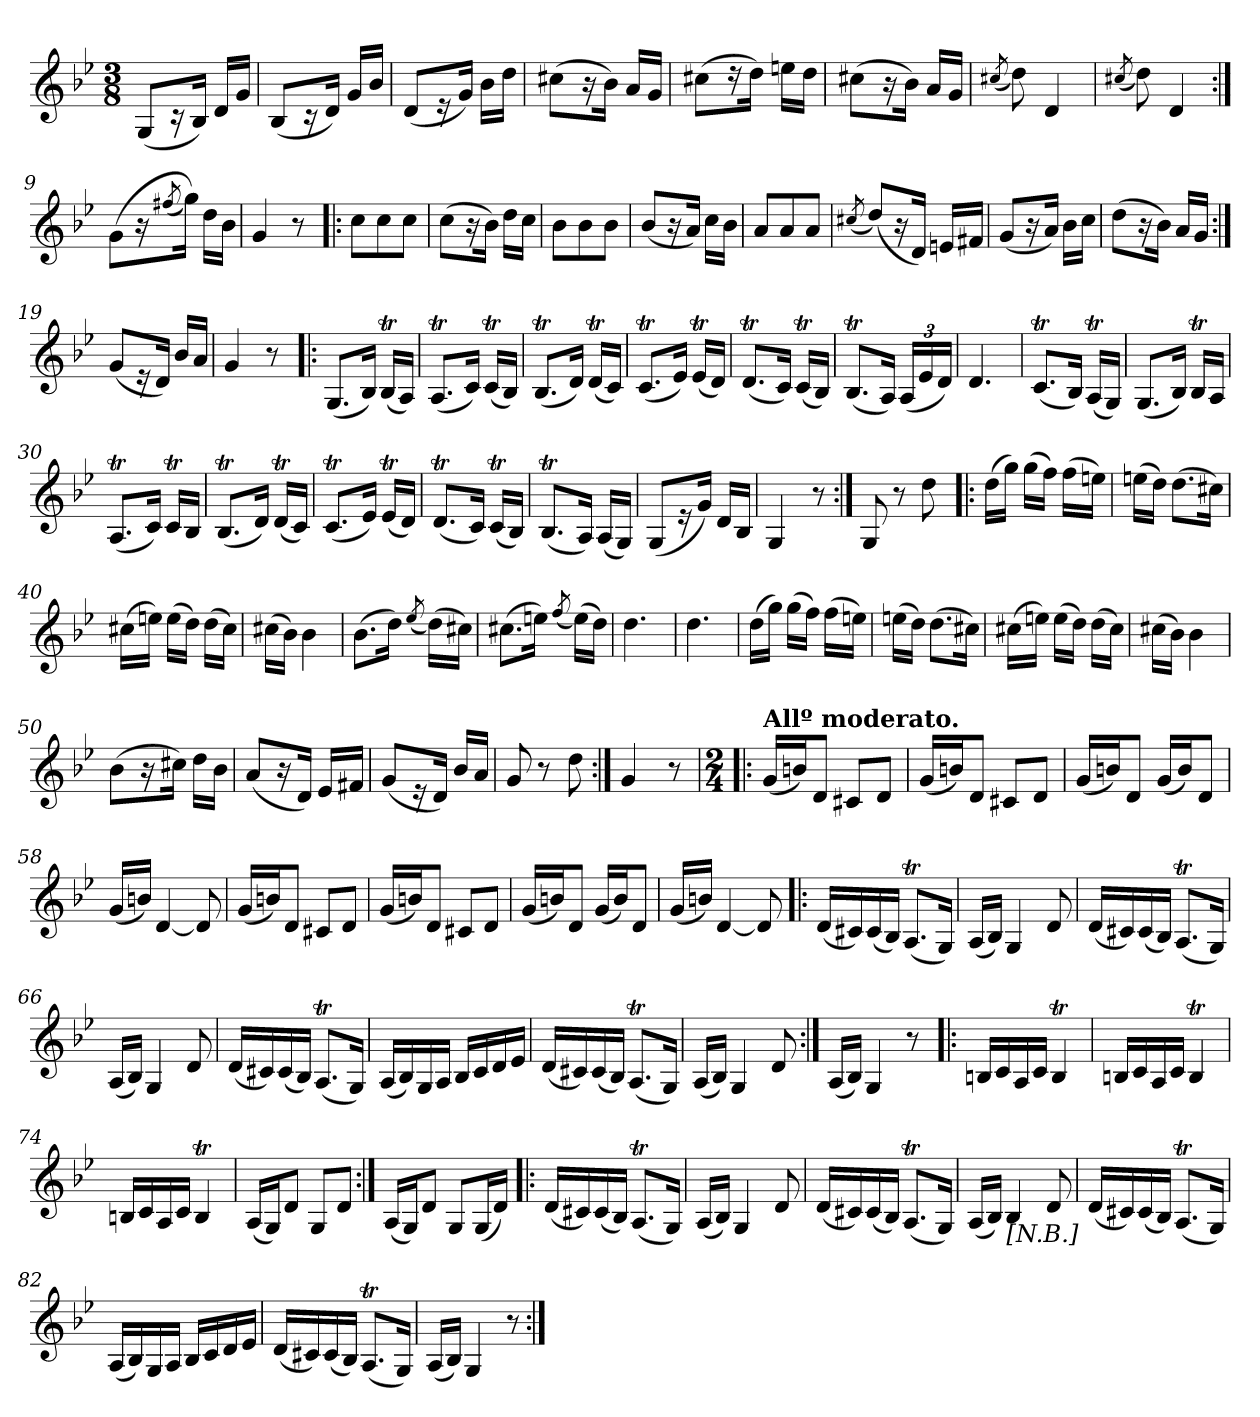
**kern
*part1
*staff1
*clefG2
*k[b-e-]
*g:
*M3/8
=1
(<8G/L
16r
16B-/Jk)
16d/LL
16g/JJ
=2
(<8B-/L
16r
16d/Jk)
16g/LL
16b-/JJ
=3
(<8d/L
16r
16g/Jk)
16b-\LL
16dd\JJ
=4
(>8cc#X\L
16r
16b-\Jk)
16a/LL
16g/JJ
=5
(>8cc#X\L
16r
16dd\Jk)
16een\LL
16dd\JJ
!!LO:LB:g=z
=6
(>8cc#X\L
16r
16b-\Jk)
16a/LL
16g/JJ
=7
(<8qcc#X/
8dd\)
4d/
=8
(<8qcc#X/
8dd\)
4d/
=9:|!
(>8g\L
16r
(<8qff#X/
16gg\Jk))
16dd\LL
16b-\JJ
=10
4g/
8r
=11!|:
8cc\L
8cc\
8cc\J
=12
(>8cc\L
16r
16b-\Jk)
16dd\LL
16cc\JJ
!!LO:LB:g=z
=13
8b-\L
8b-\
8b-\J
=14
(<8b-/L
16r
16a/Jk)
16cc\LL
16b-\JJ
=15
8a/L
8a/
8a/J
=16
(<8qcc#X/
(<8dd/L)
16r
16d/Jk)
16en/LL
16f#X/JJ
=17
(<8g/L
16r
16a/Jk)
16b-\LL
16cc\JJ
=18
(>8dd\L
16r
16b-\Jk)
16a/LL
16g/JJ
!!LO:LB:g=z
=19:|!
(<8g/L
16r
16d/Jk)
16b-/LL
16a/JJ
=20
4g/
8r
=21!|:
(<8.G/L
16B-/Jk)
(<16B-T/LL
16A/JJ)
=22
(<8.At/L
16c/Jk)
(<16cT/LL
16B-/JJ)
=23
(<8.B-T/L
16d/Jk)
(<16dt/LL
16c/JJ)
=24
(<8.cT/L
16e-/Jk)
(<16e-T/LL
16d/JJ)
=25
(<8.dt/L
16c/Jk)
(<16cT/LL
16B-/JJ)
!!LO:LB:g=z
=26
(<8.B-T/L
16A/Jk)
*Xbrackettup
(<24A/LL
24e-/
24d/JJ)
=27
4.d/
=28
(<8.cT/L
16B-/Jk)
(<16At/LL
16G/JJ)
=29
(<8.G/L
16B-/Jk)
16B-T/LL
16A/JJ
=30
(<8.At/L
16c/Jk)
16cT/LL
16B-/JJ
=31
(<8.B-T/L
16d/Jk)
(<16dt/LL
16c/JJ)
=32
(<8.cT/L
16e-/Jk)
(<16e-T/LL
16d/JJ)
!!LO:LB:g=z
=33
(<8.dt/L
16c/Jk)
(<16cT/LL
16B-/JJ)
=34
(<8.B-T/L
16A/Jk)
(<16A/LL
16G/JJ)
=35
(<8G/L
16r
16g/Jk)
16d/LL
16B-/JJ
=36
4G/
8r
=37:|!
8G/
8r
8dd\
=38!|:
(>16dd\LL
16gg\JJ)
(>16gg\LL
16ff\JJ)
(>16ff\LL
16een\JJ)
=39
(>16een\LL
16dd\JJ)
(>8.dd\L
16cc#X\Jk)
!!LO:LB:g=z
=40
(>16cc#X\LL
16een\JJ)
(>16ee\LL
16dd\JJ)
(>16dd\LL
16cc#\JJ)
=41
(>16cc#X\LL
16b-\JJ)
4b-\
=42
(>8.b-\L
16dd\Jk)
(<8qee-/
(>16dd\LL)
16cc#X\JJ)
=43
(>8.cc#X\L
16een\Jk)
(<8qff/
(>16ee\LL)
16dd\JJ)
=44
4.dd\
=45
4.dd\
=46
(>16dd\LL
16gg\JJ)
(>16gg\LL
16ff\JJ)
(>16ff\LL
16een\JJ)
=47
(>16een\LL
16dd\JJ)
(>8.dd\L
16cc#X\Jk)
!!LO:LB:g=z
=48
(>16cc#X\LL
16een\JJ)
(>16ee\LL
16dd\JJ)
(>16dd\LL
16cc#\JJ)
=49
(>16cc#X\LL
16b-\JJ)
4b-\
=50
(>8b-\L
16r
16cc#X\Jk)
16dd\LL
16b-\JJ
=51
(<8a/L
16r
16d/Jk)
16e-/LL
16f#X/JJ
=52
(<8g/L
16r
16d/Jk)
16b-/LL
16a/JJ
=53
8g/
8r
8dd\
=54:|!
4g/
8r
!!LO:LB:g=z
=55!|:
*M2/4
!LO:TX:a:B:t=Allº moderato.
(<16g/LL
16bn/J)
8d/J
8c#X/L
8d/J
=56
(<16g/LL
16bn/J)
8d/J
8c#X/L
8d/J
=57
(<16g/LL
16bn/J)
8d/J
(<16g/LL
16b/J)
8d/J
=58
(<16g/LL
16bn/JJ)
[4d/
8d/]
=59
(<16g/LL
16bn/J)
8d/J
8c#X/L
8d/J
=60
(<16g/LL
16bn/J)
8d/J
8c#X/L
8d/J
!!LO:LB:g=z
=61
(<16g/LL
16bn/J)
8d/J
(<16g/LL
16b/J)
8d/J
=62
(<16g/LL
16bn/JJ)
[4d/
8d/]
=63!|:
(<16d/LL
16c#X/)
(<16c#/
16B-/JJ)
(<8.At/L
16G/Jk)
=64
(<16A/LL
16B-/JJ)
4G/
8d/
=65
(<16d/LL
16c#X/)
(<16c#/
16B-/JJ)
(<8.At/L
16G/Jk)
=66
(<16A/LL
16B-/JJ)
4G/
8d/
!!LO:PB:g=z
=67
(<16d/LL
16c#X/)
(<16c#/
16B-/JJ)
(<8.At/L
16G/Jk)
=68
(<16A/LL
16B-/)
16G/
16A/JJ
16B-/LL
16c/
16d/
16e-/JJ
=69
(<16d/LL
16c#X/)
(<16c#/
16B-/JJ)
(<8.At/L
16G/Jk)
=70
(<16A/LL
16B-/JJ)
4G/
8d/
=71:|!
(<16A/LL
16B-/JJ)
4G/
8r
=72!|:
16Bn/LL
16c/
16A/
16c/JJ
4Bt/
!!LO:LB:g=z
=73
16Bn/LL
16c/
16A/
16c/JJ
4Bt/
=74
16Bn/LL
16c/
16A/
16c/JJ
4Bt/
=75
(<16A/LL
16G/J)
8d/J
8G/L
8d/J
=76:|!
(<16A/LL
16G/J)
8d/J
8G/L
(<16G/L
16d/JJ)
=77!|:
(<16d/LL
16c#X/)
(<16c#/
16B-/JJ)
(<8.At/L
16G/Jk)
=78
(<16A/LL
16B-/JJ)
4G/
8d/
!!LO:LB:g=z
=79
(<16d/LL
16c#X/)
(<16c#/
16B-/JJ)
(<8.At/L
16G/Jk)
=80
(<16A/LL
16B-/JJ)
!LO:TX:b:t=[N.B.]
4B-/
8d/
=81
(<16d/LL
16c#X/)
(<16c#/
16B-/JJ)
(<8.At/L
16G/Jk)
=82
(<16A/LL
16B-/)
16G/
16A/JJ
16B-/LL
16c/
16d/
16e-/JJ
=83
(<16d/LL
16c#X/)
(<16c#/
16B-/JJ)
(<8.At/L
16G/Jk)
=84
(<16A/LL
16B-/JJ)
4G/
8r
=:|!
*-
